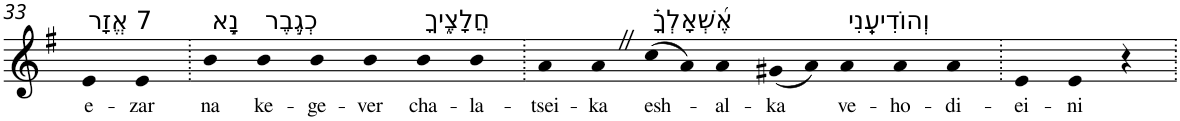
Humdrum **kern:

**kern	**text
*part1	*part1
*staff1	*staff1
*I"Piano	*
*I'Pno	*
!!LO:PB:g=z
*clefG2	*
*k[f#]	*
*G:	*
=33	=33
!LO:TX:a:t=7 אֱזָר	!
!	!LO:LY:b
4e	e-
!	!LO:LY:b
4e	-zar
=34.	=34.
!LO:TX:a:t=נָ֣א	!
!	!LO:LY:b
4b	na
!LO:TX:a:t=כְגֶ֣בֶר	!
!	!LO:LY:b
4b	ke-
!	!LO:LY:b
4b	-ge-
!	!LO:LY:b
4b	-ver
!LO:TX:a:t=חֲלָצֶ֑יךָ	!
!	!LO:LY:b
4b	cha-
!	!LO:LY:b
4b	-la-
=35.	=35.
!	!LO:LY:b
4a	-tsei-
!	!LO:LY:b
4aZ	-ka
!LO:TX:a:t=אֶ֝שְׁאָלְךָ֗	!
!	!LO:LY:b
(8cc	esh-
8a)	.
!	!LO:LY:b
4a	-al-
!	!LO:LY:b
(8g#X	-ka
8a)	.
!LO:TX:a:t=וְהוֹדִיעֵֽנִי	!
!	!LO:LY:b
4a	ve-
!	!LO:LY:b
4a	-ho-
!	!LO:LY:b
4a	-di-
=36.	=36.
!	!LO:LY:b
4e	-ei-
!	!LO:LY:b
4e	-ni
4r	.
=.	=.
*-	*-
